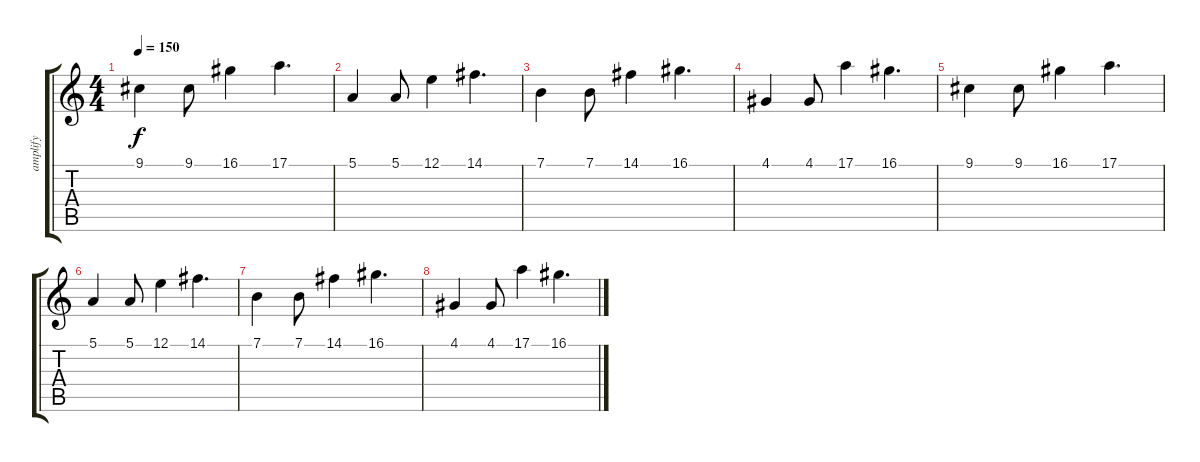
\track ("amplify" "amplify") {instrument acousticgrandpiano}
\staff {score tabs}
\tuning (E4 B3 G3 D3 A2 E2) {hide}
\ts (4 4)
\tempo 150
\clef g2
\ks c
9.1.4{dy f} 9.1.8 16.1.4 17.1.4{d} |
5.1.4 5.1.8 12.1.4 14.1.4{d} |
7.1.4 7.1.8 14.1.4 16.1.4{d} |
4.1.4 4.1.8 17.1.4 16.1.4{d} |
9.1.4 9.1.8 16.1.4 17.1.4{d} |
5.1.4 5.1.8 12.1.4 14.1.4{d} |
7.1.4 7.1.8 14.1.4 16.1.4{d} |
4.1.4 4.1.8 17.1.4 16.1.4{d}
